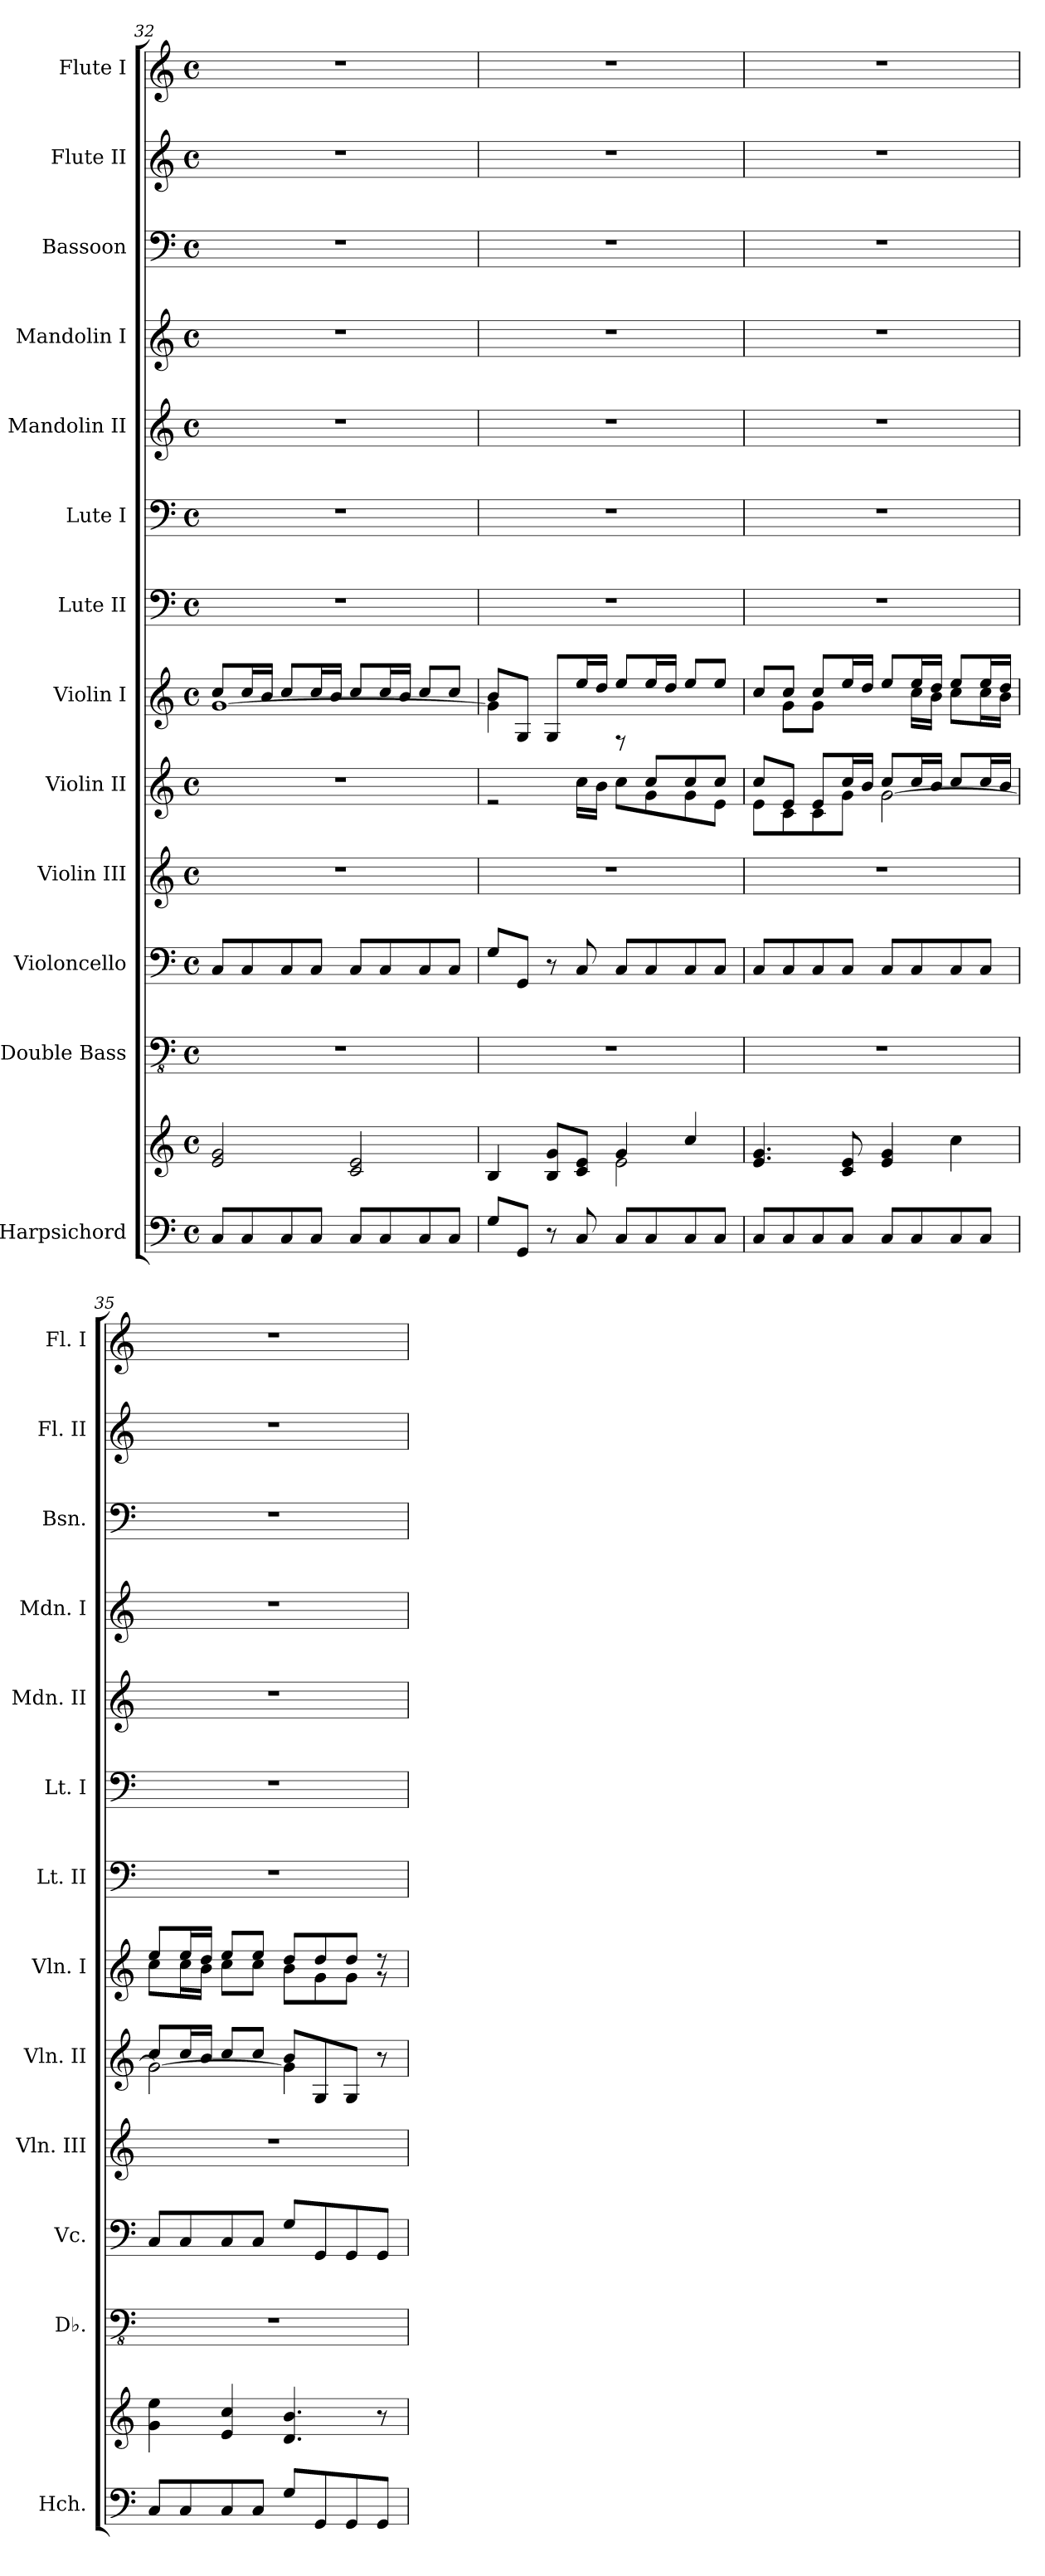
**kern	**kern	**kern	**kern	**kern	**kern	**kern	**kern	**kern	**kern	**kern	**kern	**kern	**kern
*part13	*part13	*part12	*part11	*part10	*part9	*part8	*part7	*part6	*part5	*part4	*part3	*part2	*part1
*staff14	*staff13	*staff12	*staff11	*staff10	*staff9	*staff8	*staff7	*staff6	*staff5	*staff4	*staff3	*staff2	*staff1
*I"Harpsichord	*	*I"Double Bass	*I"Violoncello	*I"Violin III	*I"Violin II	*I"Violin I	*I"Lute II	*I"Lute I	*I"Mandolin II	*I"Mandolin I	*I"Bassoon	*I"Flute II	*I"Flute I
*I'Hch.	*	*I'Db.	*I'Vc.	*I'Vln. III	*I'Vln. II	*I'Vln. I	*I'Lt. II	*I'Lt. I	*I'Mdn. II	*I'Mdn. I	*I'Bsn.	*I'Fl. II	*I'Fl. I
*clefF4	*clefG2	*clefFv4	*clefF4	*clefG2	*clefG2	*clefG2	*clefF4	*clefF4	*clefG2	*clefG2	*clefF4	*clefG2	*clefG2
*	*	*ITrd7c12	*	*	*	*	*	*	*	*	*	*	*
*k[]	*k[]	*k[]	*k[]	*k[]	*k[]	*k[]	*k[]	*k[]	*k[]	*k[]	*k[]	*k[]	*k[]
*M4/4	*M4/4	*M4/4	*M4/4	*M4/4	*M4/4	*M4/4	*M4/4	*M4/4	*M4/4	*M4/4	*M4/4	*M4/4	*M4/4
*met(c)	*met(c)	*met(c)	*met(c)	*met(c)	*met(c)	*met(c)	*met(c)	*met(c)	*met(c)	*met(c)	*met(c)	*met(c)	*met(c)
=32	=32	=32	=32	=32	=32	=32	=32	=32	=32	=32	=32	=32	=32
*	*	*	*	*	*	*^	*	*	*	*	*	*	*
8C/L	2e/ 2g/	1r	8C/L	1r	1r	[1g	8cc/L	1r	1r	1r	1r	1r	1r	1r
8C/	.	.	8C/	.	.	.	16cc/L	.	.	.	.	.	.	.
.	.	.	.	.	.	.	16b/JJ	.	.	.	.	.	.	.
8C/	.	.	8C/	.	.	.	8cc/L	.	.	.	.	.	.	.
8C/J	.	.	8C/J	.	.	.	16cc/L	.	.	.	.	.	.	.
.	.	.	.	.	.	.	16b/JJ	.	.	.	.	.	.	.
8C/L	2c/ 2e/	.	8C/L	.	.	.	8cc/L	.	.	.	.	.	.	.
8C/	.	.	8C/	.	.	.	16cc/L	.	.	.	.	.	.	.
.	.	.	.	.	.	.	16b/JJ	.	.	.	.	.	.	.
8C/	.	.	8C/	.	.	.	8cc/L	.	.	.	.	.	.	.
8C/J	.	.	8C/J	.	.	.	8cc/J	.	.	.	.	.	.	.
!!LO:PB:g=z
=33	=33	=33	=33	=33	=33	=33	=33	=33	=33	=33	=33	=33	=33	=33
*	*^	*	*	*	*^	*	*	*	*	*	*	*	*	*
8G/L	4B/	4ryy	1r	8G/L	1r	2re	4ryy	4g\]	8b/L	1r	1r	1r	1r	1r	1r	1r
8GG/J	.	.	.	8GG/J	.	.	.	.	8G/J	.	.	.	.	.	.	.
8r	8B/ 8g/L	4ryy	.	8r	.	.	8ryy	4ryy	8G/L	.	.	.	.	.	.	.
8C/	8c/ 8e/J	.	.	8C/	.	.	16cc\LL	.	16ee/L	.	.	.	.	.	.	.
.	.	.	.	.	.	.	16b\JJ	.	16dd/JJ	.	.	.	.	.	.	.
8C/L	2e\	4g/	.	8C/L	.	8cc\L	8reee	2ryy	8ee/L	.	.	.	.	.	.	.
8C/	.	.	.	8C/	.	8g\	8cc/L	.	16ee/L	.	.	.	.	.	.	.
.	.	.	.	.	.	.	.	.	16dd/JJ	.	.	.	.	.	.	.
8C/	.	4cc/	.	8C/	.	8g\	8cc/	.	8ee/L	.	.	.	.	.	.	.
8C/J	.	.	.	8C/J	.	8e\J	8cc/J	.	8ee/J	.	.	.	.	.	.	.
*	*v	*v	*	*	*	*	*	*	*	*	*	*	*	*	*	*
=34	=34	=34	=34	=34	=34	=34	=34	=34	=34	=34	=34	=34	=34	=34	=34
8C/L	4.e/ 4.g/	1r	8C/L	1r	8e\L	8cc/L	8ryy	8cc/L	1r	1r	1r	1r	1r	1r	1r
8C/	.	.	8C/	.	8c\	8e/J	8g\L	8cc/J	.	.	.	.	.	.	.
8C/	.	.	8C/	.	8c\	8e/L	8g\J	8cc/L	.	.	.	.	.	.	.
8C/J	8c/ 8e/	.	8C/J	.	8g\J	16cc/L	8ryy	16ee/L	.	.	.	.	.	.	.
.	.	.	.	.	.	16b/JJ	.	16dd/JJ	.	.	.	.	.	.	.
8C/L	4e/ 4g/	.	8C/L	.	[2g\	8cc/L	8ryy	8ee/L	.	.	.	.	.	.	.
8C/	.	.	8C/	.	.	16cc/L	16cc\LL	16ee/L	.	.	.	.	.	.	.
.	.	.	.	.	.	16b/JJ	16b\JJ	16dd/JJ	.	.	.	.	.	.	.
8C/	4cc\	.	8C/	.	.	8cc/L	8cc\L	8ee/L	.	.	.	.	.	.	.
8C/J	.	.	8C/J	.	.	16cc/L	16cc\L	16ee/L	.	.	.	.	.	.	.
.	.	.	.	.	.	16b/JJ	16b\JJ	16dd/JJ	.	.	.	.	.	.	.
=35	=35	=35	=35	=35	=35	=35	=35	=35	=35	=35	=35	=35	=35	=35	=35
8C/L	4g\ 4ee\	1r	8C/L	1r	2g\_	8cc/L	8cc\L	8ee/L	1r	1r	1r	1r	1r	1r	1r
8C/	.	.	8C/	.	.	16cc/L	16cc\L	16ee/L	.	.	.	.	.	.	.
.	.	.	.	.	.	16b/JJ	16b\JJ	16dd/JJ	.	.	.	.	.	.	.
8C/	4e/ 4cc/	.	8C/	.	.	8cc/L	8cc\L	8ee/L	.	.	.	.	.	.	.
8C/J	.	.	8C/J	.	.	8cc/J	8cc\J	8ee/J	.	.	.	.	.	.	.
8G/L	4.d/ 4.b/	.	8G/L	.	4g\]	8b/L	8b\L	8dd/L	.	.	.	.	.	.	.
8GG/	.	.	8GG/	.	.	8G/	8g\	8dd/	.	.	.	.	.	.	.
8GG/	.	.	8GG/	.	4ryy	8G/J	8g\J	8dd/J	.	.	.	.	.	.	.
8GG/J	8r	.	8GG/J	.	.	8r	8r	8r	.	.	.	.	.	.	.
*	*	*	*	*	*v	*v	*	*	*	*	*	*	*	*	*
*	*	*	*	*	*	*v	*v	*	*	*	*	*	*	*
=	=	=	=	=	=	=	=	=	=	=	=	=	=
*-	*-	*-	*-	*-	*-	*-	*-	*-	*-	*-	*-	*-	*-
